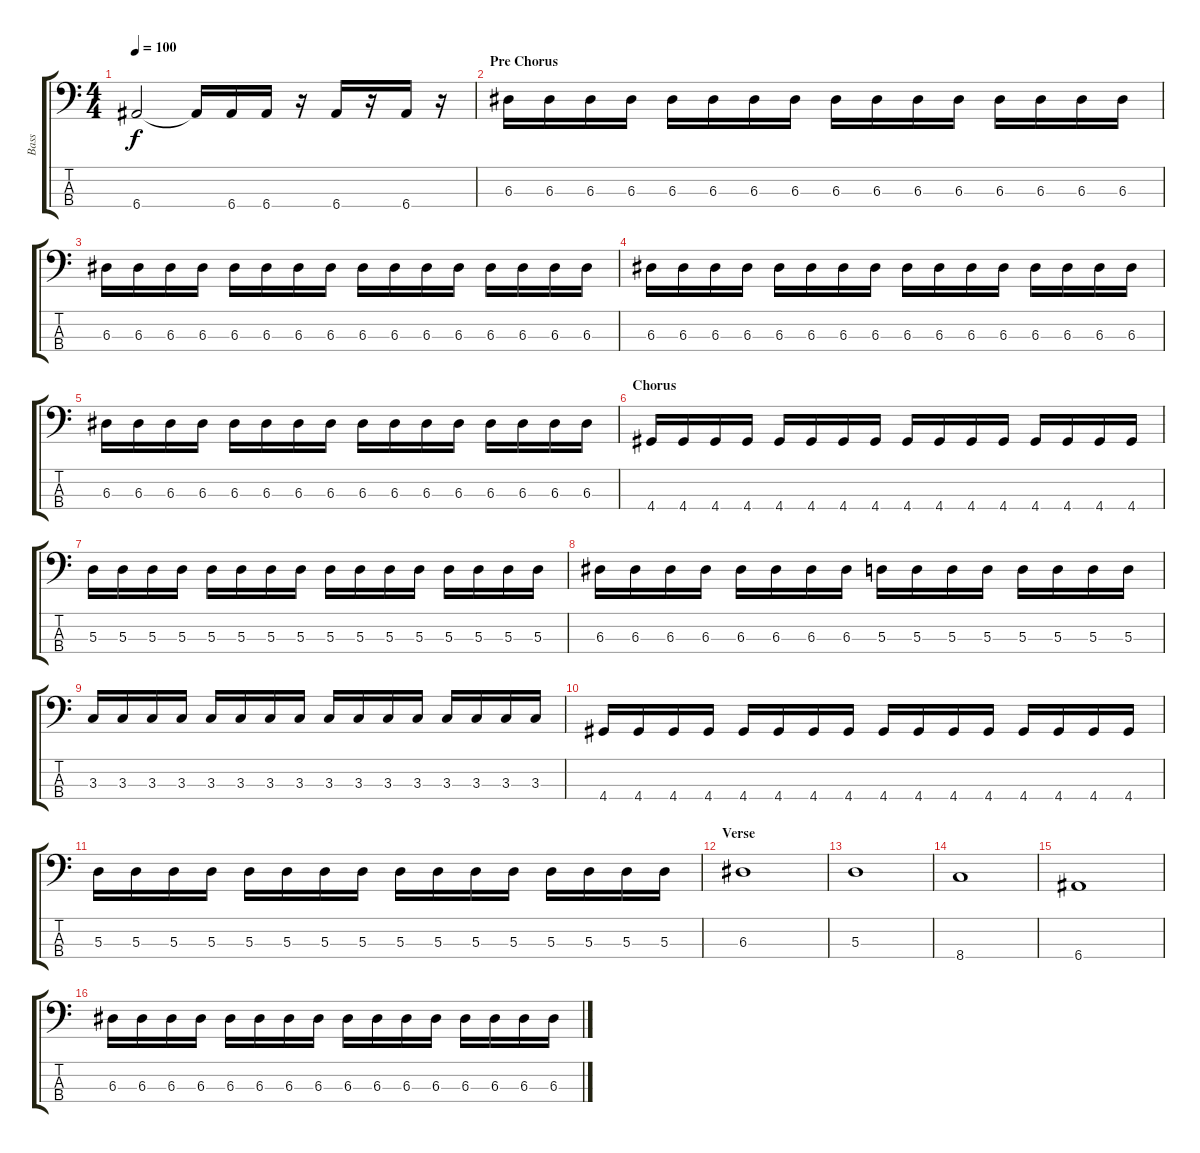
\track ("Bass" "Bass") {instrument electricbasspick}
\staff {score tabs}
\tuning (G2 D2 A1 E1) {hide}
\ts (4 4)
\tempo 100
\clef f4
\ks c
6.4.2{dy f} 6.4{t}.16 6.4.16 6.4.16 r.16 6.4.16 r.16 6.4.16 r.16 |
\section ("" "Pre Chorus")
6.3.16 6.3.16 6.3.16 6.3.16 6.3.16 6.3.16 6.3.16 6.3.16 6.3.16 6.3.16 6.3.16 6.3.16 6.3.16 6.3.16 6.3.16 6.3.16 |
6.3.16 6.3.16 6.3.16 6.3.16 6.3.16 6.3.16 6.3.16 6.3.16 6.3.16 6.3.16 6.3.16 6.3.16 6.3.16 6.3.16 6.3.16 6.3.16 |
6.3.16 6.3.16 6.3.16 6.3.16 6.3.16 6.3.16 6.3.16 6.3.16 6.3.16 6.3.16 6.3.16 6.3.16 6.3.16 6.3.16 6.3.16 6.3.16 |
6.3.16 6.3.16 6.3.16 6.3.16 6.3.16 6.3.16 6.3.16 6.3.16 6.3.16 6.3.16 6.3.16 6.3.16 6.3.16 6.3.16 6.3.16 6.3.16 |
\section ("" "Chorus")
4.4.16 4.4.16 4.4.16 4.4.16 4.4.16 4.4.16 4.4.16 4.4.16 4.4.16 4.4.16 4.4.16 4.4.16 4.4.16 4.4.16 4.4.16 4.4.16 |
5.3.16 5.3.16 5.3.16 5.3.16 5.3.16 5.3.16 5.3.16 5.3.16 5.3.16 5.3.16 5.3.16 5.3.16 5.3.16 5.3.16 5.3.16 5.3.16 |
6.3.16 6.3.16 6.3.16 6.3.16 6.3.16 6.3.16 6.3.16 6.3.16 5.3.16 5.3.16 5.3.16 5.3.16 5.3.16 5.3.16 5.3.16 5.3.16 |
3.3.16 3.3.16 3.3.16 3.3.16 3.3.16 3.3.16 3.3.16 3.3.16 3.3.16 3.3.16 3.3.16 3.3.16 3.3.16 3.3.16 3.3.16 3.3.16 |
4.4.16 4.4.16 4.4.16 4.4.16 4.4.16 4.4.16 4.4.16 4.4.16 4.4.16 4.4.16 4.4.16 4.4.16 4.4.16 4.4.16 4.4.16 4.4.16 |
5.3.16 5.3.16 5.3.16 5.3.16 5.3.16 5.3.16 5.3.16 5.3.16 5.3.16 5.3.16 5.3.16 5.3.16 5.3.16 5.3.16 5.3.16 5.3.16 |
\section ("" "Verse")
6.3.1 |
5.3.1 |
8.4.1 |
6.4.1 |
6.3.16 6.3.16 6.3.16 6.3.16 6.3.16 6.3.16 6.3.16 6.3.16 6.3.16 6.3.16 6.3.16 6.3.16 6.3.16 6.3.16 6.3.16 6.3.16
